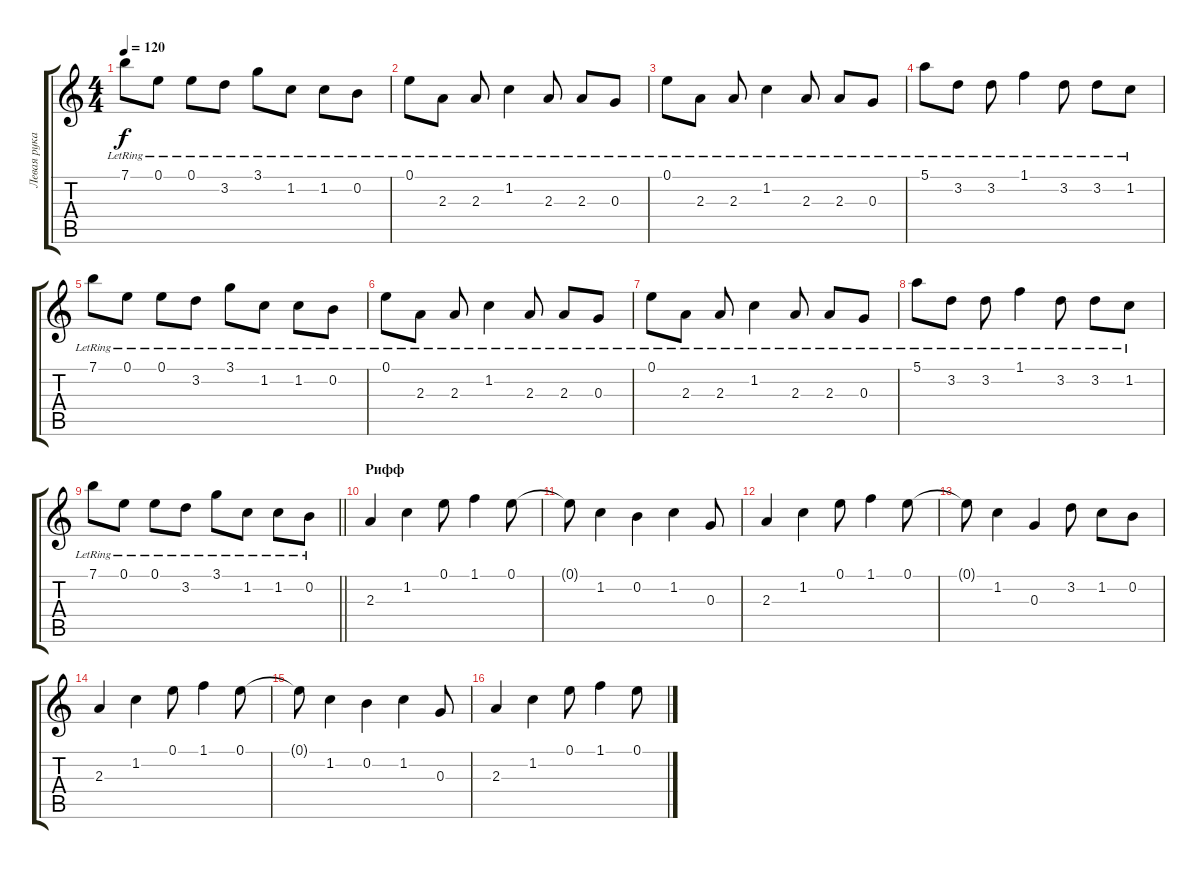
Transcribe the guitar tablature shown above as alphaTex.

\track ("Левая рука" "Левая рука") {instrument acousticguitarsteel}
\staff {score tabs}
\tuning (E4 B3 G3 D3 A2 E2) {hide}
\ts (4 4)
\tempo 120
\clef g2
\ks c
7.1{lr}.8{dy f} 0.1{lr}.8 0.1{lr}.8 3.2{lr}.8 3.1{lr}.8 1.2{lr}.8 1.2{lr}.8 0.2{lr}.8 |
0.1{lr}.8 2.3{lr}.8 2.3{lr}.8 1.2{lr}.4 2.3{lr}.8 2.3{lr}.8 0.3{lr}.8 |
0.1{lr}.8 2.3{lr}.8 2.3{lr}.8 1.2{lr}.4 2.3{lr}.8 2.3{lr}.8 0.3{lr}.8 |
5.1{lr}.8 3.2{lr}.8 3.2{lr}.8 1.1{lr}.4 3.2{lr}.8 3.2{lr}.8 1.2{lr}.8 |
7.1{lr}.8 0.1{lr}.8 0.1{lr}.8 3.2{lr}.8 3.1{lr}.8 1.2{lr}.8 1.2{lr}.8 0.2{lr}.8 |
0.1{lr}.8 2.3{lr}.8 2.3{lr}.8 1.2{lr}.4 2.3{lr}.8 2.3{lr}.8 0.3{lr}.8 |
0.1{lr}.8 2.3{lr}.8 2.3{lr}.8 1.2{lr}.4 2.3{lr}.8 2.3{lr}.8 0.3{lr}.8 |
5.1{lr}.8 3.2{lr}.8 3.2{lr}.8 1.1{lr}.4 3.2{lr}.8 3.2{lr}.8 1.2{lr}.8 |
\barLineRight lightlight
7.1{lr}.8 0.1{lr}.8 0.1{lr}.8 3.2{lr}.8 3.1{lr}.8 1.2{lr}.8 1.2{lr}.8 0.2{lr}.8 |
\section ("" "Рифф")
2.3.4 1.2.4 0.1.8 1.1.4 0.1.8 |
0.1{t}.8 1.2.4 0.2.4 1.2.4 0.3.8 |
2.3.4 1.2.4 0.1.8 1.1.4 0.1.8 |
0.1{t}.8 1.2.4 0.3.4 3.2.8 1.2.8 0.2.8 |
2.3.4 1.2.4 0.1.8 1.1.4 0.1.8 |
0.1{t}.8 1.2.4 0.2.4 1.2.4 0.3.8 |
2.3.4 1.2.4 0.1.8 1.1.4 0.1.8
